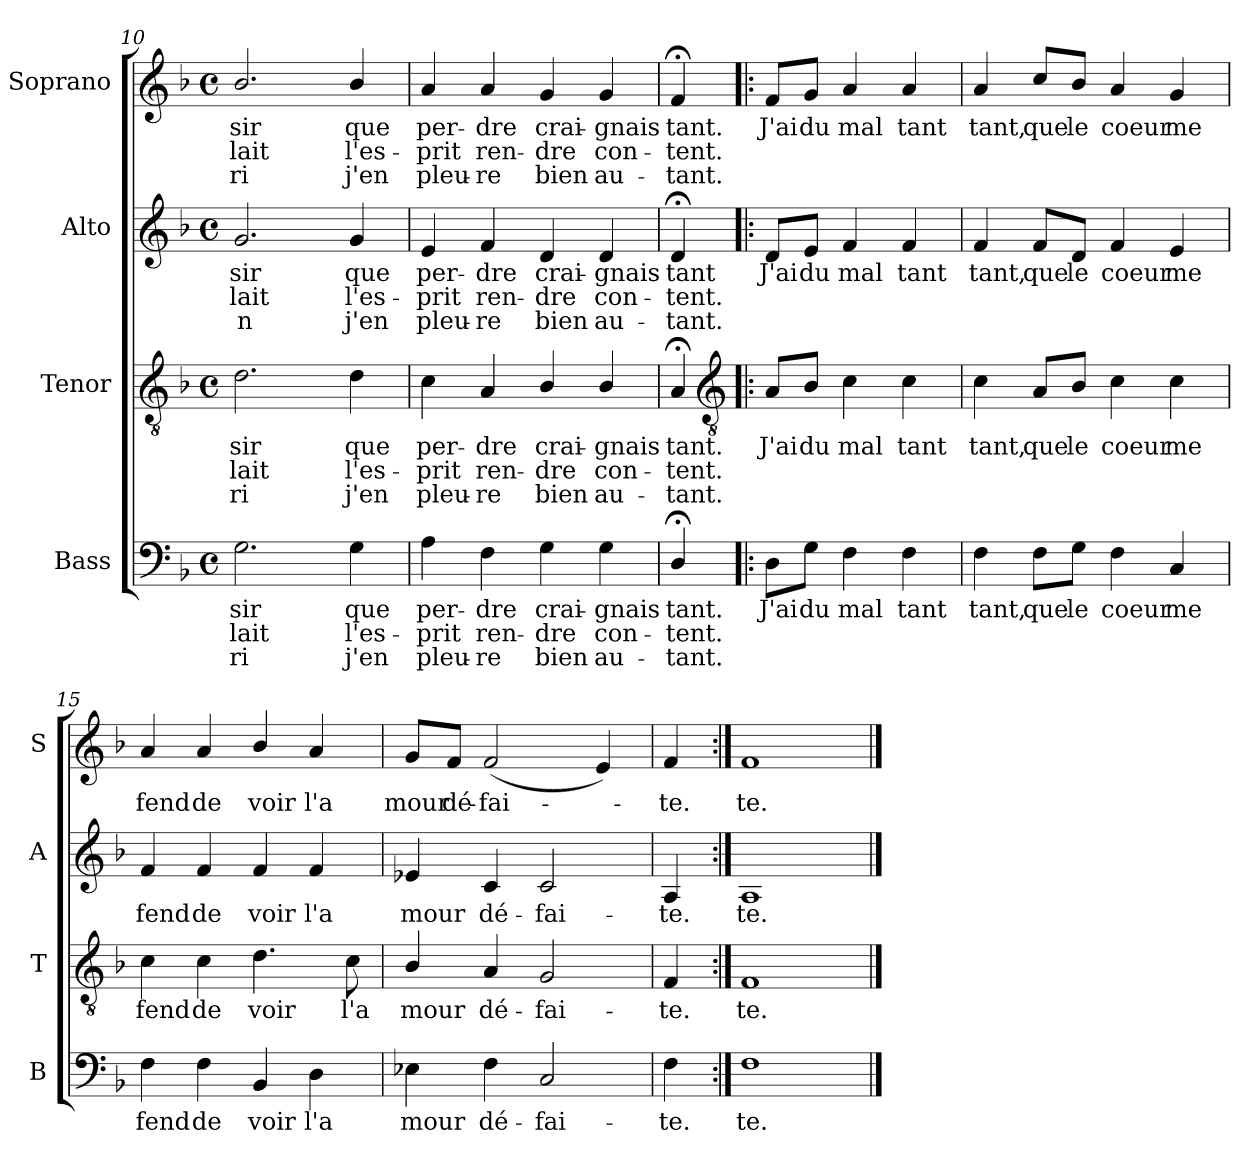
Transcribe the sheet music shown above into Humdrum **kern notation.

**kern	**text	**text	**text	**kern	**text	**text	**text	**kern	**text	**text	**text	**kern	**text	**text	**text
*part4	*part4	*part4	*part4	*part3	*part3	*part3	*part3	*part2	*part2	*part2	*part2	*part1	*part1	*part1	*part1
*staff4	*staff4	*staff4	*staff4	*staff3	*staff3	*staff3	*staff3	*staff2	*staff2	*staff2	*staff2	*staff1	*staff1	*staff1	*staff1
*I"Bass	*	*	*	*I"Tenor	*	*	*	*I"Alto	*	*	*	*I"Soprano	*	*	*
*I'B	*	*	*	*I'T	*	*	*	*I'A	*	*	*	*I'S	*	*	*
*clefF4	*	*	*	*clefGv2	*	*	*	*clefG2	*	*	*	*clefG2	*	*	*
*k[b-]	*	*	*	*k[b-]	*	*	*	*k[b-]	*	*	*	*k[b-]	*	*	*
*M4/4	*	*	*	*M4/4	*	*	*	*M4/4	*	*	*	*M4/4	*	*	*
*met(c)	*	*	*	*met(c)	*	*	*	*met(c)	*	*	*	*met(c)	*	*	*
=10	=10	=10	=10	=10	=10	=10	=10	=10	=10	=10	=10	=10	=10	=10	=10
!	!LO:LY:b	!LO:LY:b	!LO:LY:b	!	!LO:LY:b	!LO:LY:b	!LO:LY:b	!	!LO:LY:b	!LO:LY:b	!LO:LY:b	!	!LO:LY:b	!LO:LY:b	!LO:LY:b
2.G	sir	lait	ri	2.d	sir	lait	ri	2.g	sir	lait	n	2.b-/	sir	lait	ri
!	!LO:LY:b	!LO:LY:b	!LO:LY:b	!	!LO:LY:b	!LO:LY:b	!LO:LY:b	!	!LO:LY:b	!LO:LY:b	!LO:LY:b	!	!LO:LY:b	!LO:LY:b	!LO:LY:b
4G	que	l'es-	-j'en	4d	que	l'es-	-j'en	4g	que	l'es-	-j'en	4b-/	que	l'es-	-j'en
=11	=11	=11	=11	=11	=11	=11	=11	=11	=11	=11	=11	=11	=11	=11	=11
!	!LO:LY:b	!LO:LY:b	!LO:LY:b	!	!LO:LY:b	!LO:LY:b	!LO:LY:b	!	!LO:LY:b	!LO:LY:b	!LO:LY:b	!	!LO:LY:b	!LO:LY:b	!LO:LY:b
4A	per-	-prit	pleu-	4c	per-	-prit	pleu-	4e	per-	-prit	pleu-	4a	per-	-prit	pleu-
!	!LO:LY:b	!LO:LY:b	!LO:LY:b	!	!LO:LY:b	!LO:LY:b	!LO:LY:b	!	!LO:LY:b	!LO:LY:b	!LO:LY:b	!	!LO:LY:b	!LO:LY:b	!LO:LY:b
4F	-dre	ren-	-re	4A	-dre	ren-	-re	4f	-dre	ren-	-re	4a	-dre	ren-	-re
!	!LO:LY:b	!LO:LY:b	!LO:LY:b	!	!LO:LY:b	!LO:LY:b	!LO:LY:b	!	!LO:LY:b	!LO:LY:b	!LO:LY:b	!	!LO:LY:b	!LO:LY:b	!LO:LY:b
4G	crai-	-dre	bien	4B-/	crai-	-dre	bien	4d	crai-	-dre	bien	4g	crai-	-dre	bien
!	!LO:LY:b	!LO:LY:b	!LO:LY:b	!	!LO:LY:b	!LO:LY:b	!LO:LY:b	!	!LO:LY:b	!LO:LY:b	!LO:LY:b	!	!LO:LY:b	!LO:LY:b	!LO:LY:b
4G	gnais	con-	-au-	4B-/	gnais	con-	-au-	4d	gnais	con-	-au-	4g	gnais	con-	-au-
=12	=12	=12	=12	=12	=12	=12	=12	=12	=12	=12	=12	=12	=12	=12	=12
!	!LO:LY:b	!LO:LY:b	!LO:LY:b	!	!LO:LY:b	!LO:LY:b	!LO:LY:b	!	!LO:LY:b	!LO:LY:b	!LO:LY:b	!	!LO:LY:b	!LO:LY:b	!LO:LY:b
4D;</	-tant.	tent.	tant.	4A;<	-tant.	tent.	tant.	4d;<	-tant	tent.	tant.	4f;<	-tant.	tent.	tant.
*	*	*	*	*clefGv2	*	*	*	*	*	*	*	*	*	*	*
!!LO:PB:g=z
=13!|:	=13!|:	=13!|:	=13!|:	=13!|:	=13!|:	=13!|:	=13!|:	=13!|:	=13!|:	=13!|:	=13!|:	=13!|:	=13!|:	=13!|:	=13!|:
!	!LO:LY:b	!	!	!	!LO:LY:b	!	!	!	!LO:LY:b	!	!	!	!LO:LY:b	!	!
8DL	J'ai	.	.	8AL	J'ai	.	.	8dL	J'ai	.	.	8fL	J'ai	.	.
!	!LO:LY:b	!	!	!	!LO:LY:b	!	!	!	!LO:LY:b	!	!	!	!LO:LY:b	!	!
8GJ	du	.	.	8B-J	du	.	.	8eJ	du	.	.	8gJ	du	.	.
!	!LO:LY:b	!	!	!	!LO:LY:b	!	!	!	!LO:LY:b	!	!	!	!LO:LY:b	!	!
4F	mal	.	.	4c	mal	.	.	4f	mal	.	.	4a	mal	.	.
!	!LO:LY:b	!	!	!	!LO:LY:b	!	!	!	!LO:LY:b	!	!	!	!LO:LY:b	!	!
4F	tant	.	.	4c	tant	.	.	4f	tant	.	.	4a	tant	.	.
=14	=14	=14	=14	=14	=14	=14	=14	=14	=14	=14	=14	=14	=14	=14	=14
!	!LO:LY:b	!	!	!	!LO:LY:b	!	!	!	!LO:LY:b	!	!	!	!LO:LY:b	!	!
4F	tant,	.	.	4c	tant,	.	.	4f	tant,	.	.	4a	tant,	.	.
!	!LO:LY:b	!	!	!	!LO:LY:b	!	!	!	!LO:LY:b	!	!	!	!LO:LY:b	!	!
8FL	que	.	.	8AL	que	.	.	8fL	que	.	.	8ccL	que	.	.
!	!LO:LY:b	!	!	!	!LO:LY:b	!	!	!	!LO:LY:b	!	!	!	!LO:LY:b	!	!
8GJ	le	.	.	8B-J	le	.	.	8dJ	le	.	.	8b-/J	le	.	.
!	!LO:LY:b	!	!	!	!LO:LY:b	!	!	!	!LO:LY:b	!	!	!	!LO:LY:b	!	!
4F	coeur	.	.	4c	coeur	.	.	4f	coeur	.	.	4a	coeur	.	.
!	!LO:LY:b	!	!	!	!LO:LY:b	!	!	!	!LO:LY:b	!	!	!	!LO:LY:b	!	!
4C	me	.	.	4c	me	.	.	4e	me	.	.	4g	me	.	.
=15	=15	=15	=15	=15	=15	=15	=15	=15	=15	=15	=15	=15	=15	=15	=15
!	!LO:LY:b	!	!	!	!LO:LY:b	!	!	!	!LO:LY:b	!	!	!	!LO:LY:b	!	!
4F	fend	.	.	4c	fend	.	.	4f	fend	.	.	4a	fend	.	.
!	!LO:LY:b	!	!	!	!LO:LY:b	!	!	!	!LO:LY:b	!	!	!	!LO:LY:b	!	!
4F	de	.	.	4c	de	.	.	4f	de	.	.	4a	de	.	.
!	!LO:LY:b	!	!	!	!LO:LY:b	!	!	!	!LO:LY:b	!	!	!	!LO:LY:b	!	!
4BB-	voir	.	.	4.d	voir	.	.	4f	voir	.	.	4b-/	voir	.	.
!	!LO:LY:b	!	!	!	!	!	!	!	!LO:LY:b	!	!	!	!LO:LY:b	!	!
4D	l'a	.	.	.	.	.	.	4f	l'a	.	.	4a	l'a	.	.
!	!	!	!	!	!LO:LY:b	!	!	!	!	!	!	!	!	!	!
.	.	.	.	8c	l'a	.	.	.	.	.	.	.	.	.	.
=16	=16	=16	=16	=16	=16	=16	=16	=16	=16	=16	=16	=16	=16	=16	=16
!	!LO:LY:b	!	!	!	!LO:LY:b	!	!	!	!LO:LY:b	!	!	!	!LO:LY:b	!	!
4E-X	mour	.	.	4B-/	mour	.	.	4e-X	mour	.	.	8gL	mour	.	.
!	!	!	!	!	!	!	!	!	!	!	!	!	!LO:LY:b	!	!
.	.	.	.	.	.	.	.	.	.	.	.	8fJ	dé-	.	.
!	!LO:LY:b	!	!	!	!LO:LY:b	!	!	!	!LO:LY:b	!	!	!	!LO:LY:b	!	!
4F	dé-	.	.	4A	dé-	.	.	4c	dé-	.	.	(<2f	-fai-	.	.
!	!LO:LY:b	!	!	!	!LO:LY:b	!	!	!	!LO:LY:b	!	!	!	!	!	!
2C	-fai-	.	.	2G	-fai-	.	.	2c	-fai-	.	.	.	.	.	.
.	.	.	.	.	.	.	.	.	.	.	.	4e)	.	.	.
=17	=17	=17	=17	=17	=17	=17	=17	=17	=17	=17	=17	=17	=17	=17	=17
!	!LO:LY:b	!	!	!	!LO:LY:b	!	!	!	!LO:LY:b	!	!	!	!LO:LY:b	!	!
4F	-te.	.	.	4F	-te.	.	.	4A	-te.	.	.	4f	te.	.	.
=18:|!	=18:|!	=18:|!	=18:|!	=18:|!	=18:|!	=18:|!	=18:|!	=18:|!	=18:|!	=18:|!	=18:|!	=18:|!	=18:|!	=18:|!	=18:|!
!	!LO:LY:b	!	!	!	!LO:LY:b	!	!	!	!LO:LY:b	!	!	!	!LO:LY:b	!	!
1F	te.	.	.	1F	te.	.	.	1A	te.	.	.	1f	te.	.	.
==	==	==	==	==	==	==	==	==	==	==	==	==	==	==	==
*-	*-	*-	*-	*-	*-	*-	*-	*-	*-	*-	*-	*-	*-	*-	*-
